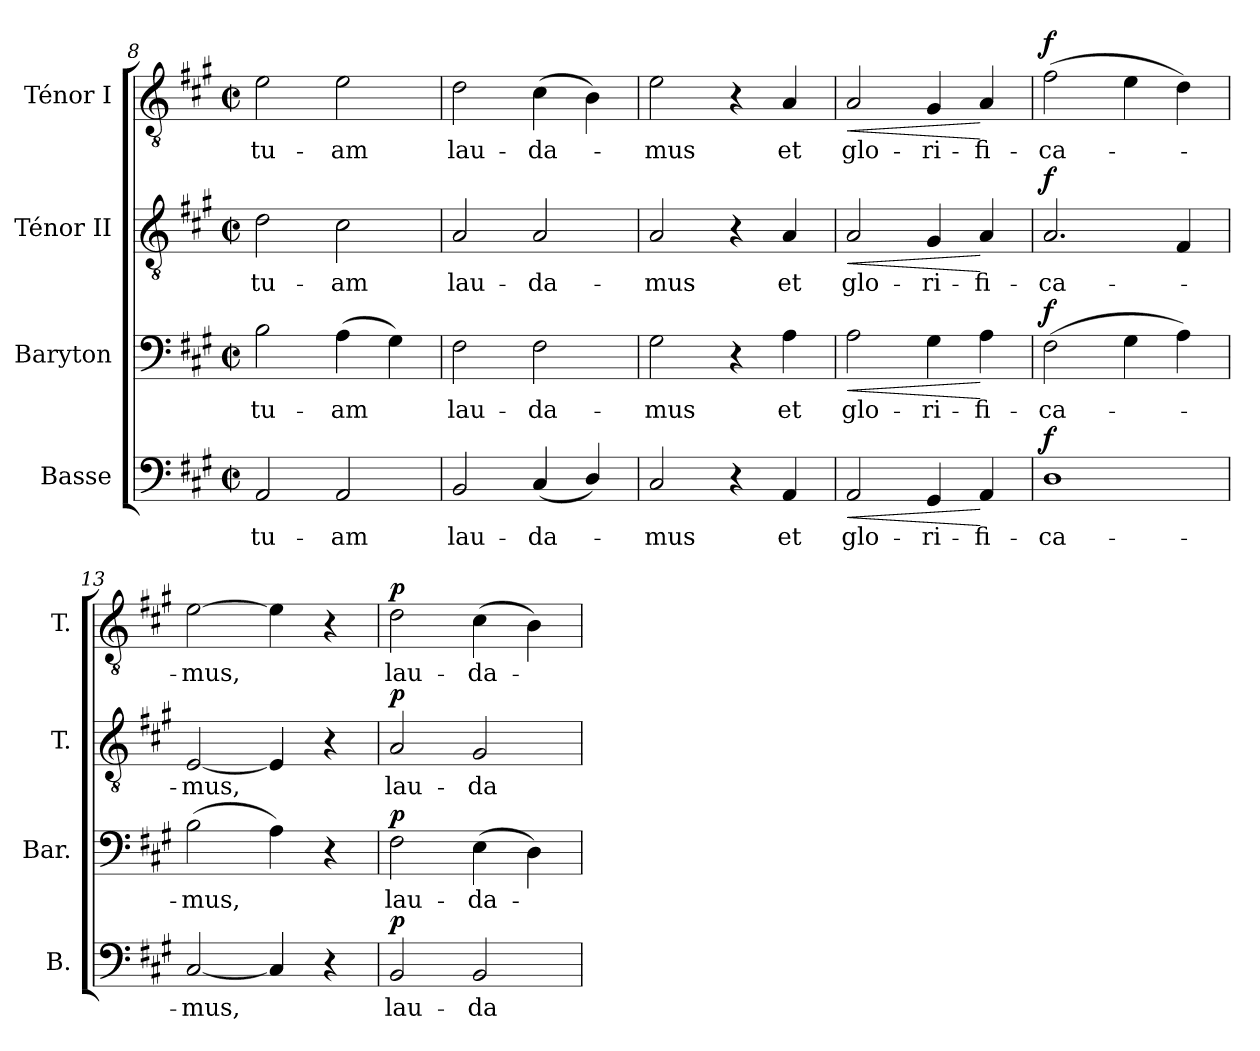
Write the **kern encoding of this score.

**kern	**text	**dynam	**kern	**text	**dynam	**kern	**text	**dynam	**kern	**text	**dynam
*part4	*part4	*part4	*part3	*part3	*part3	*part2	*part2	*part2	*part1	*part1	*part1
*staff4	*staff4	*staff4	*staff3	*staff3	*staff3	*staff2	*staff2	*staff2	*staff1	*staff1	*staff1
*I"Basse	*	*	*I"Baryton	*	*	*I"Ténor II	*	*	*I"Ténor I	*	*
*I'B.	*	*	*I'Bar.	*	*	*I'T.	*	*	*I'T.	*	*
!!LO:LB:g=z
*clefF4	*	*	*clefF4	*	*	*clefGv2	*	*	*clefGv2	*	*
*	*	*	*	*	*	*ITrd7c12	*	*	*ITrd7c12	*	*
*k[f#c#g#]	*	*	*k[f#c#g#]	*	*	*k[f#c#g#]	*	*	*k[f#c#g#]	*	*
*A:	*	*	*A:	*	*	*A:	*	*	*A:	*	*
*M2/2	*	*	*M2/2	*	*	*M2/2	*	*	*M2/2	*	*
*met(c|)	*	*	*met(c|)	*	*	*met(c|)	*	*	*met(c|)	*	*
=8	=8	=8	=8	=8	=8	=8	=8	=8	=8	=8	=8
!	!LO:LY:b:color=#000000	!	!	!	!	!	!	!	!	!	!
!	!	!	!	!LO:LY:b:color=#000000	!	!	!	!	!	!	!
!	!	!	!	!	!	!	!LO:LY:b:color=#000000	!	!	!	!
!	!	!	!	!	!	!	!	!	!	!LO:LY:b:color=#000000	!
2AAi/	tu-	.	2Bi\	tu-	.	2Di\	tu-	.	2Ei\	tu-	.
!	!LO:LY:b:color=#000000	!	!	!	!	!	!	!	!	!	!
!	!	!	!	!LO:LY:b:color=#000000	!	!	!	!	!	!	!
!	!	!	!	!	!	!	!LO:LY:b:color=#000000	!	!	!	!
!	!	!	!	!	!	!	!	!	!	!LO:LY:b:color=#000000	!
2AAi/	-am	.	(4Ai\	-am	.	2C#i\	-am	.	2Ei\	-am	.
.	.	.	4G#i\)	.	.	.	.	.	.	.	.
=9	=9	=9	=9	=9	=9	=9	=9	=9	=9	=9	=9
!	!LO:LY:b:color=#000000	!	!	!	!	!	!	!	!	!	!
!	!	!	!	!LO:LY:b:color=#000000	!	!	!	!	!	!	!
!	!	!	!	!	!	!	!LO:LY:b:color=#000000	!	!	!	!
!	!	!	!	!	!	!	!	!	!	!LO:LY:b:color=#000000	!
2BBi/	lau-	.	2F#i\	lau-	.	2AAi/	lau-	.	2Di\	lau-	.
!	!LO:LY:b:color=#000000	!	!	!	!	!	!	!	!	!	!
!	!	!	!	!LO:LY:b:color=#000000	!	!	!	!	!	!	!
!	!	!	!	!	!	!	!LO:LY:b:color=#000000	!	!	!	!
!	!	!	!	!	!	!	!	!	!	!LO:LY:b:color=#000000	!
(4C#i/	-da-	.	2F#i\	-da-	.	2AAi/	-da-	.	(4C#i\	-da-	.
4Di/)	.	.	.	.	.	.	.	.	4BBi\)	.	.
=10	=10	=10	=10	=10	=10	=10	=10	=10	=10	=10	=10
!	!LO:LY:b:color=#000000	!	!	!	!	!	!	!	!	!	!
!	!	!	!	!LO:LY:b:color=#000000	!	!	!	!	!	!	!
!	!	!	!	!	!	!	!LO:LY:b:color=#000000	!	!	!	!
!	!	!	!	!	!	!	!	!	!	!LO:LY:b:color=#000000	!
2C#i/	-mus	.	2G#i\	-mus	.	2AAi/	-mus	.	2Ei\	-mus	.
4r	.	.	4r	.	.	4r	.	.	4r	.	.
!	!LO:LY:b:color=#000000	!	!	!	!	!	!	!	!	!	!
!	!	!	!	!LO:LY:b:color=#000000	!	!	!	!	!	!	!
!	!	!	!	!	!	!	!LO:LY:b:color=#000000	!	!	!	!
!	!	!	!	!	!	!	!	!	!	!LO:LY:b:color=#000000	!
4AAi/	et	.	4Ai\	et	.	4AAi/	et	.	4AAi/	et	.
=11	=11	=11	=11	=11	=11	=11	=11	=11	=11	=11	=11
!	!LO:LY:b:color=#000000	!LO:HP:b	!	!	!	!	!	!	!	!	!
!	!	!	!	!LO:LY:b:color=#000000	!LO:HP:b	!	!	!	!	!	!
!	!	!	!	!	!	!	!LO:LY:b:color=#000000	!LO:HP:b	!	!	!
!	!	!	!	!	!	!	!	!	!	!LO:LY:b:color=#000000	!LO:HP:b
2AAi/	glo-	<	2Ai\	glo-	<	2AAi/	glo-	<	2AAi/	glo-	<
!	!LO:LY:b:color=#000000	!	!	!	!	!	!	!	!	!	!
!	!	!	!	!LO:LY:b:color=#000000	!	!	!	!	!	!	!
!	!	!	!	!	!	!	!LO:LY:b:color=#000000	!	!	!	!
!	!	!	!	!	!	!	!	!	!	!LO:LY:b:color=#000000	!
4GG#i/	-ri-	.	4G#i\	-ri-	.	4GG#i/	-ri-	.	4GG#i/	-ri-	.
!	!LO:LY:b:color=#000000	!	!	!	!	!	!	!	!	!	!
!	!	!	!	!LO:LY:b:color=#000000	!	!	!	!	!	!	!
!	!	!	!	!	!	!	!LO:LY:b:color=#000000	!	!	!	!
!	!	!	!	!	!	!	!	!	!	!LO:LY:b:color=#000000	!
4AAi/	-fi-	[	4Ai\	-fi-	[	4AAi/	-fi-	[	4AAi/	-fi-	[
=12	=12	=12	=12	=12	=12	=12	=12	=12	=12	=12	=12
!	!LO:LY:b:color=#000000	!	!	!	!	!	!	!	!	!	!
!	!	!	!	!LO:LY:b:color=#000000	!	!	!	!	!	!	!
!	!	!	!	!	!	!	!LO:LY:b:color=#000000	!	!	!	!
!	!	!	!	!	!	!	!	!	!	!LO:LY:b:color=#000000	!
1Di	-ca-	f	(2F#i\	-ca-	f	2.AAi/	-ca-	f	(2F#i\	-ca-	f
.	.	.	4G#i\	.	.	.	.	.	4Ei\	.	.
.	.	.	4Ai\)	.	.	4FF#i/	.	.	4Di\)	.	.
=13	=13	=13	=13	=13	=13	=13	=13	=13	=13	=13	=13
!	!LO:LY:b:color=#000000	!	!	!	!	!	!	!	!	!	!
!	!	!	!	!LO:LY:b:color=#000000	!	!	!	!	!	!	!
!	!	!	!	!	!	!	!LO:LY:b:color=#000000	!	!	!	!
!	!	!	!	!	!	!	!	!	!	!LO:LY:b:color=#000000	!
[<2C#i/	-mus,	.	(2Bi\	-mus,	.	[<2EEi/	-mus,	.	[>2Ei\	-mus,	.
4C#i/]	.	.	4Ai\)	.	.	4EEi/]	.	.	4Ei\]	.	.
4r	.	.	4r	.	.	4r	.	.	4r	.	.
=14	=14	=14	=14	=14	=14	=14	=14	=14	=14	=14	=14
!	!LO:LY:b:color=#000000	!	!	!	!	!	!	!	!	!	!
!	!	!	!	!LO:LY:b:color=#000000	!	!	!	!	!	!	!
!	!	!	!	!	!	!	!LO:LY:b:color=#000000	!	!	!	!
!	!	!	!	!	!	!	!	!	!	!LO:LY:b:color=#000000	!
2BBi/	lau-	p	2F#i\	lau-	p	2AAi/	lau-	p	2Di\	lau-	p
!	!LO:LY:b:color=#000000	!	!	!	!	!	!	!	!	!	!
!	!	!	!	!LO:LY:b:color=#000000	!	!	!	!	!	!	!
!	!	!	!	!	!	!	!LO:LY:b:color=#000000	!	!	!	!
!	!	!	!	!	!	!	!	!	!	!LO:LY:b:color=#000000	!
2BBi/	-da-	.	(4Ei\	-da-	.	2GG#i/	-da-	.	(4C#i\	-da-	.
.	.	.	4Di\)	.	.	.	.	.	4BBi\)	.	.
=	=	=	=	=	=	=	=	=	=	=	=
*-	*-	*-	*-	*-	*-	*-	*-	*-	*-	*-	*-
